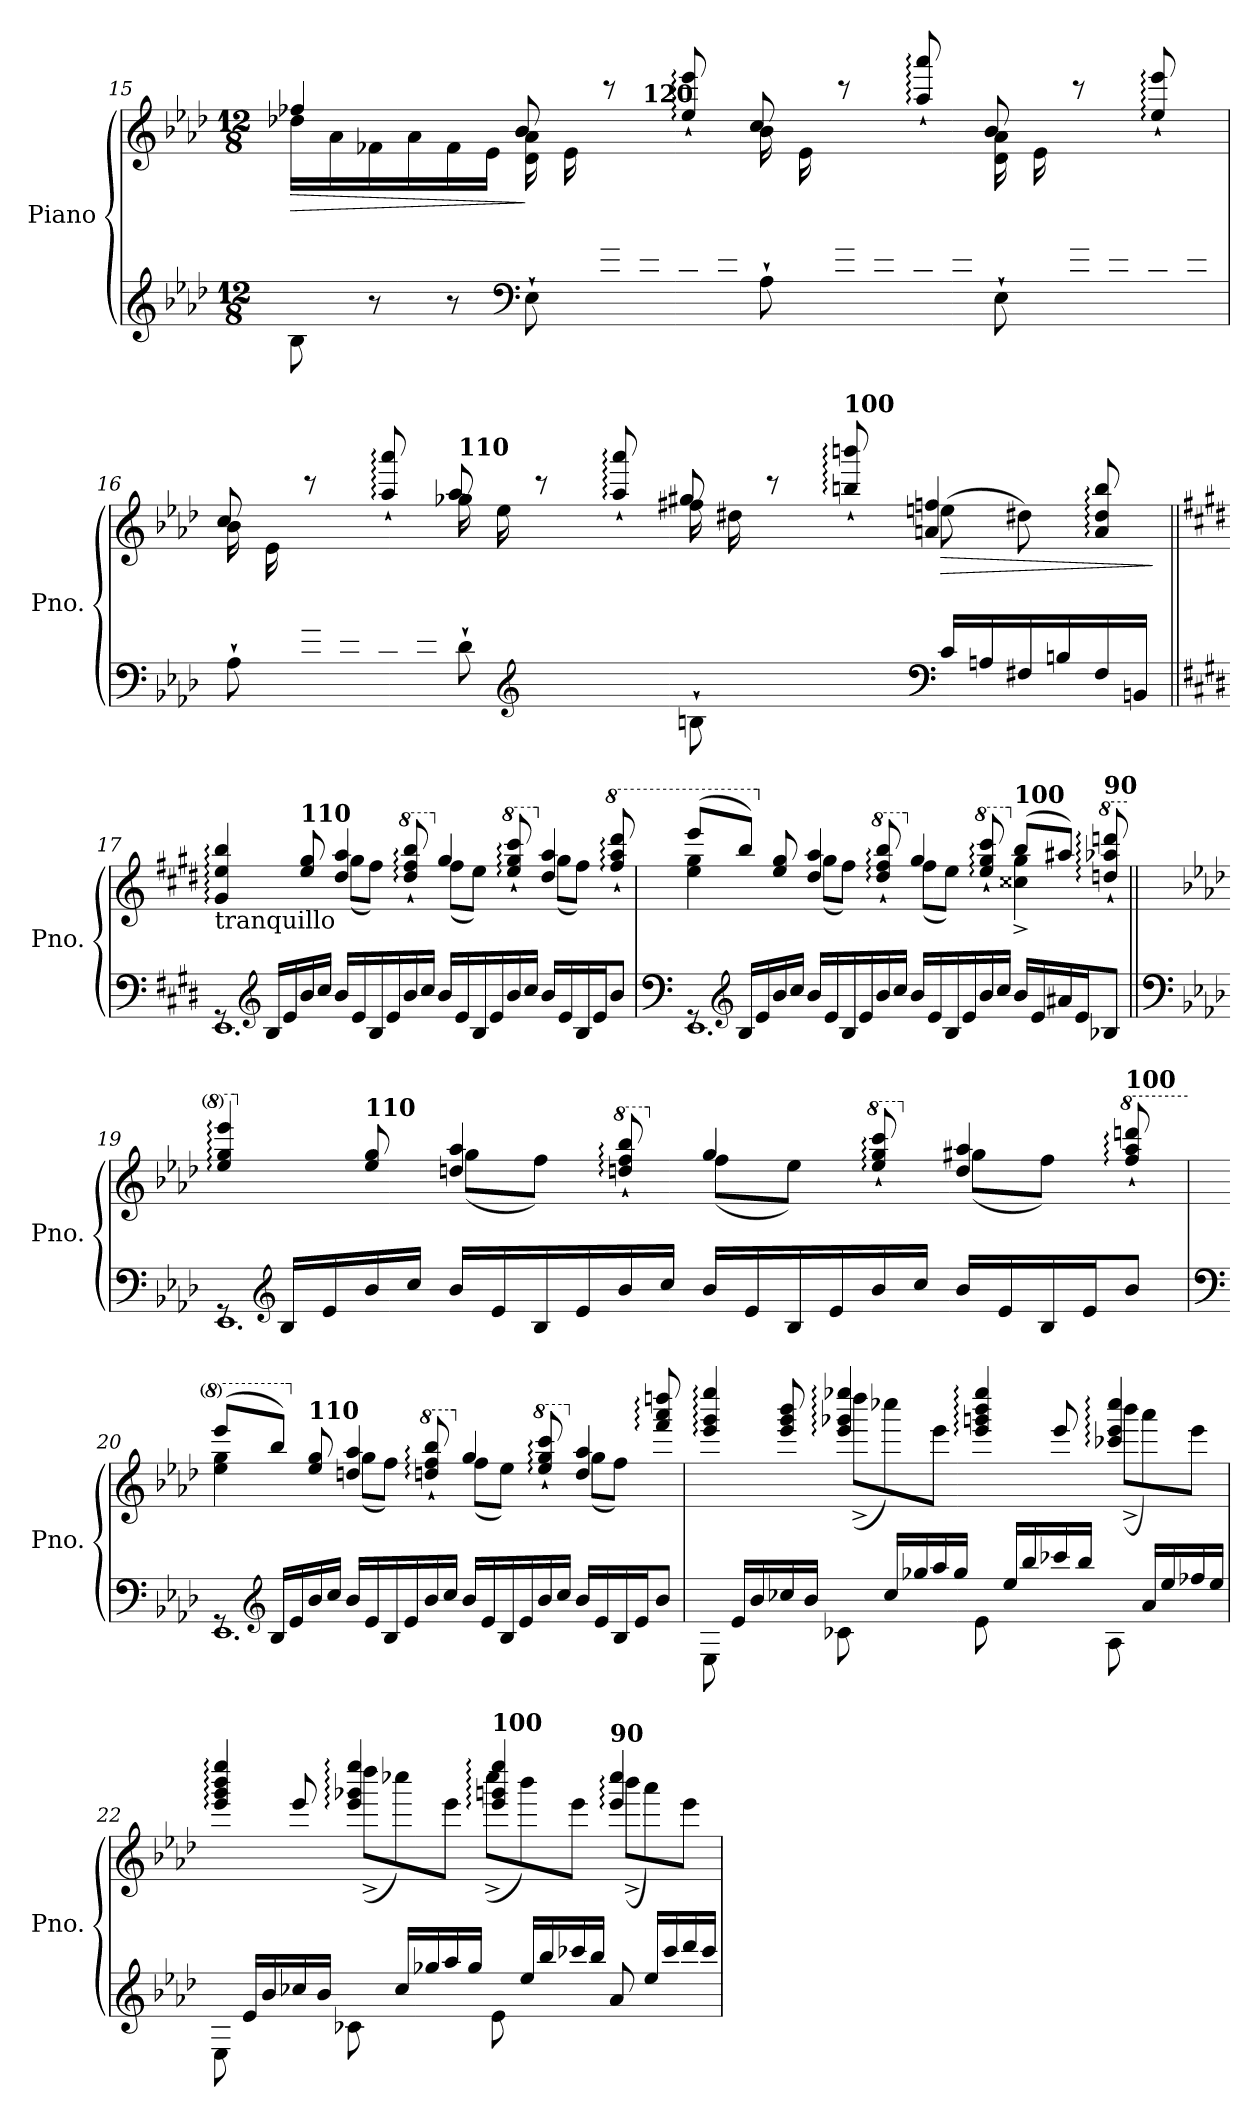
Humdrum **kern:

**kern	**kern	**dynam
*part1	*part1	*part1
*staff2	*staff1	*staff1/2
*I"Piano	*	*
*I'Pno.	*	*
!!LO:LB:g=z
*clefG2	*clefG2	*
*k[b-e-a-d-]	*k[b-e-a-d-]	*
*M12/8	*M12/8	*
=15	=15	=15
*^	*	*
!	!	!LO:TX:a:B:t=110	!
!	!	!	!LO:HP:b
*	*	*^	*
*	*	*	*^	*
2ryy	8B-\	16dd-X\LL	4ff-X/	2ryy	>
.	.	16a-\	.	.	.
.	8r	16f-X\	.	.	.
.	.	16a-\	.	.	.
.	8r	16f-\	8ryy	.	.
.	.	16e-\JJ	.	.	.
*clefF4	*	*	*	*	*
.	8E-`\	16d-\ 16a-\LL	8b-/	.	]
.	.	16e-\	.	.	.
16g/	4ryy	4ryy	8rccc	16ryy	.
!	!	!	!	!LO:TX:a:B:t=120	!
16e-/	.	.	.	2...ryy	.
16d-/	.	.	8ee-/:` 8eee-/:`	.	.
16e-/JJ	.	.	.	.	.
8ryy	8A-`\	16b-\LL	8cc/	.	.
.	.	16e-\	.	.	.
16a-/	4ryy	4ryy	8rccc	.	.
16e-/	.	.	.	.	.
16c/	.	.	8aa-/:` 8aaa-/:`	.	.
16e-/JJ	.	.	.	.	.
8ryy	8E-`\	16d-\ 16a-\LL	8b-/	.	.
.	.	16e-\	.	.	.
16g/	4ryy	4ryy	8rccc	.	.
16e-/	.	.	.	.	.
16d-/	.	.	8ee-/:` 8eee-/:`	.	.
16e-/JJ	.	.	.	.	.
*	*	*	*v	*v	*
=16	=16	=16	=16	=16
8ryy	8A-`\	16b-\LL	8cc/	.
.	.	16e-\	.	.
16a-/	4ryy	4ryy	8rccc	.
16e-/	.	.	.	.
16c/	.	.	8aa-/:` 8aaa-/:`	.
16e-/JJ	.	.	.	.
!	!	!LO:TX:a:B:t=110	!	!
8ryy	8d-`\	16gg-X\LL	8aa-/	.
.	.	16ee-\	.	.
*clefG2	*	*	*	*
16ff-X/	16ryy	4ryy	8rccc	.
16dd-/	16ryy	.	.	.
16a-/	8ryy	.	8aa-/:` 8aaa-/:`	.
16dd-/JJ	.	.	.	.
8ryy	8Bn`\	16ff#X\LL	8gg#X/	.
.	.	16dd#X\	.	.
16een/	4ryy	4ryy	8rccc	.
16bn/	.	.	.	.
!	!	!	!LO:TX:a:B:t=100	!
16g#X/	.	.	8bbn/:` 8bbbn/:`	.
16en/JJ	.	.	.	.
*clefF4	*	*	*	*
!	!	!	!	!LO:HP:b
4.ryy	16c/LL	(>8ee\L	4an/ 4ffn/	>
.	16An/	.	.	.
.	16F#X/	8dd#X\J)	.	.
.	16Bn/	.	.	.
.	16F#/	8a/: 8dd#/: 8bb/:	8ryy	.
.	16BBn/JJ	.	.	.
*v	*v	*	*	*
*	*v	*v	*
.	.	]
!!LO:LB:g=z
=17||	=17||	=17||
*k[f#c#g#d#]	*k[f#c#g#d#]	*
*^	*^	*
!	!	!LO:TX:b:t=tranquillo	!	!
!	!	!	!	!LO:DY:b
8rGG	1.EE	4g#/: 4ee/: 4bb/:	4ryy	other-dynamics
*clefG2	*	*	*	*
16B/LL	.	.	.	.
16e/	.	.	.	.
!	!	!LO:TX:a:B:t=110	!	!
16b/	.	8ee/ 8gg#/	8ryy	.
16cc#/JJ	.	.	.	.
16b/LL	.	4dd#/ 4aa/	(>8gg#\L	.
16e/	.	.	.	.
16B/	.	.	8ff#\J)	.
16e/	.	.	.	.
*	*	*8va	*	*
16b/	.	8ddd#/:` 8fff#/:` 8bbb/:`	8ryy	.
16cc#/JJ	.	.	.	.
*	*	*X8va	*	*
16b/LL	.	4gg#/	(>8ff#\L	.
16e/	.	.	.	.
16B/	.	.	8ee\J)	.
16e/	.	.	.	.
*	*	*8va	*	*
16b/	.	8eee/:` 8ggg#/:` 8cccc#/:`	8ryy	.
16cc#/JJ	.	.	.	.
*	*	*X8va	*	*
16b/LL	.	4dd#/ 4aa/	(>8gg#\L	.
16e/	.	.	.	.
16B/	.	.	8ff#\J)	.
16e/J	.	.	.	.
*	*	*8va	*	*
8b/J	.	8fff#/:` 8aaa/:` 8dddd#/:`	8ryy	.
=18	=18	=18	=18	=18
*clefF4	*	*	*	*
8rGG	1.EE	(8eeee/L	4eee\ 4ggg#\	.
*clefG2	*	*	*	*
16B/LL	.	8bbb/J)	.	.
16e/	.	.	.	.
*	*	*X8va	*	*
16b/	.	8ee/ 8gg#/	8ryy	.
16cc#/JJ	.	.	.	.
16b/LL	.	4dd#/ 4aa/	(>8gg#\L	.
16e/	.	.	.	.
16B/	.	.	8ff#\J)	.
16e/	.	.	.	.
*	*	*8va	*	*
16b/	.	8ddd#/:` 8fff#/:` 8bbb/:`	8ryy	.
16cc#/JJ	.	.	.	.
*	*	*X8va	*	*
16b/LL	.	4gg#/	(>8ff#\L	.
16e/	.	.	.	.
16B/	.	.	8ee\J)	.
16e/	.	.	.	.
*	*	*8va	*	*
16b/	.	8eee/:` 8ggg#/:` 8cccc#/:`	8ryy	.
16cc#/JJ	.	.	.	.
*	*	*X8va	*	*
!	!	!LO:TX:a:B:t=100	!	!
16b/LL	.	(8bb/L	4cc##X\^ 4gg#\^	.
16e/	.	.	.	.
16a#X/	.	8aa#X/J)	.	.
16e/J	.	.	.	.
*	*	*8va	*	*
!	!	!LO:TX:a:B:t=90	!	!
8B-X/J	.	8dddn/:` 8aaa-X/:` 8ddddn/:`	8ryy	.
!!LO:PB:g=z	!!
=19||	=19||	=19||	=19||	=19||
*clefF4	*	*	*	*
*k[b-e-a-d-]	*	*k[b-e-a-d-]	*	*
8rGG	1.EE-	4eee-/: 4ggg/: 4eeee-/:	4ryy	.
*clefG2	*	*	*	*
16B-/LL	.	.	.	.
16e-/	.	.	.	.
*	*	*X8va	*	*
!	!	!LO:TX:a:B:t=110	!	!
16b-/	.	8ee-/ 8gg/	8ryy	.
16cc/JJ	.	.	.	.
16b-/LL	.	4ddn/ 4aa-/	(>8gg\L	.
16e-/	.	.	.	.
16B-/	.	.	8ff\J)	.
16e-/	.	.	.	.
*	*	*8va	*	*
16b-/	.	8dddn/:` 8fff/:` 8bbb-/:`	8ryy	.
16cc/JJ	.	.	.	.
*	*	*X8va	*	*
16b-/LL	.	4gg/	(>8ff\L	.
16e-/	.	.	.	.
16B-/	.	.	8ee-\J)	.
16e-/	.	.	.	.
*	*	*8va	*	*
16b-/	.	8eee-/:` 8ggg/:` 8cccc/:`	8ryy	.
16cc/JJ	.	.	.	.
*	*	*X8va	*	*
16b-/LL	.	4dd/ 4aa-/	(>8gg#X\L	.
16e-/	.	.	.	.
16B-/	.	.	8ff\J)	.
16e-/J	.	.	.	.
*	*	*8va	*	*
!	!	!LO:TX:a:B:t=100	!	!
8b-/J	.	8fff/:` 8aaa-/:` 8ddddn/:`	8ryy	.
=20	=20	=20	=20	=20
*clefF4	*	*	*	*
8rGG	1.EE-	(8eeee-/L	4eee-\ 4ggg\	.
*clefG2	*	*	*	*
16B-/LL	.	8bbb-/J)	.	.
16e-/	.	.	.	.
*	*	*X8va	*	*
!	!	!LO:TX:a:B:t=110	!	!
16b-/	.	8ee-/ 8gg/	8ryy	.
16cc/JJ	.	.	.	.
16b-/LL	.	4ddn/ 4aa-/	(>8gg\L	.
16e-/	.	.	.	.
16B-/	.	.	8ff\J)	.
16e-/	.	.	.	.
*	*	*8va	*	*
16b-/	.	8dddn/:` 8fff/:` 8bbb-/:`	8ryy	.
16cc/JJ	.	.	.	.
*	*	*X8va	*	*
16b-/LL	.	4gg/	(>8ff\L	.
16e-/	.	.	.	.
16B-/	.	.	8ee-\J)	.
16e-/	.	.	.	.
*	*	*8va	*	*
16b-/	.	8eee-/:` 8ggg/:` 8cccc/:`	8ryy	.
16cc/JJ	.	.	.	.
*	*	*X8va	*	*
16b-/LL	.	4dd/ 4aa-/	(>8gg\L	.
16e-/	.	.	.	.
16B-/	.	.	8ff\J)	.
16e-/J	.	.	.	.
8b-/J	.	8fff/: 8aaa-/: 8ddddn/:	8ryy	.
*v	*v	*	*	*
!!LO:LB:g=z	!!
=21	=21	=21	=21
8E-\	4eee-/: 4ggg/: 4eeee-/:	4ryy	.
16e-/LL	.	.	.
16b-/	.	.	.
16cc-X/	8eee-/ 8ggg/ 8bbb-/	8ryy	.
16b-/JJ	.	.	.
8c-X\	4eee-/: 4ggg-X/: 4eeee-X/:	(>8dddd-^\L	.
16cc-/LL	.	8cccc-X\)	.
16gg-X/	.	.	.
16aa-/	8ryy	8eee-\J	.
16gg-/JJ	.	.	.
8e-\	4eee-/: 4gggn/: 4bbb-/: 4eeee-/:	4ryy	.
16ee-/LL	.	.	.
16bb-/	.	.	.
16ccc-X/	8eee-/	8ryy	.
16bb-/JJ	.	.	.
8A-\	4ccc-X/: 4eee-/: 4cccc-/:	(>8bbb-^\L	.
16a-/LL	.	8aaa-\)	.
16ee-/	.	.	.
16ff-X/	8ryy	8eee-\J	.
16ee-/JJ	.	.	.
=22	=22	=22	=22
8E-\	4eee-/: 4ggg/: 4bbb-/: 4eeee-/:	4ryy	.
16e-/LL	.	.	.
16b-/	.	.	.
16cc-X/	8eee-/	8ryy	.
16b-/JJ	.	.	.
8c-X\	4eee-/: 4ggg-X/: 4eeee-/:	(>8dddd-^\L	.
16cc-/LL	.	8cccc-X\)	.
16gg-X/	.	.	.
16aa-/	8ryy	8eee-\J	.
16gg-/JJ	.	.	.
!	!LO:TX:a:B:t=100	!	!
8e-\	4eee-/: 4gggn/: 4eeee-/:	(>8cccc-^\L	.
16ee-/LL	.	8bbb-\)	.
16bb-/	.	.	.
16ccc-X/	8ryy	8eee-\J	.
16bb-/JJ	.	.	.
!	!LO:TX:a:B:t=90	!	!
8a-/	4eee-/: 4cccc-/:	(>8bbb-^\L	.
16ee-/LL	.	8aaa-\)	.
16ccc-/	.	.	.
16ddd-/	8ryy	8eee-\J	.
16ccc-/JJ	.	.	.
*	*v	*v	*
=	=	=
*-	*-	*-
